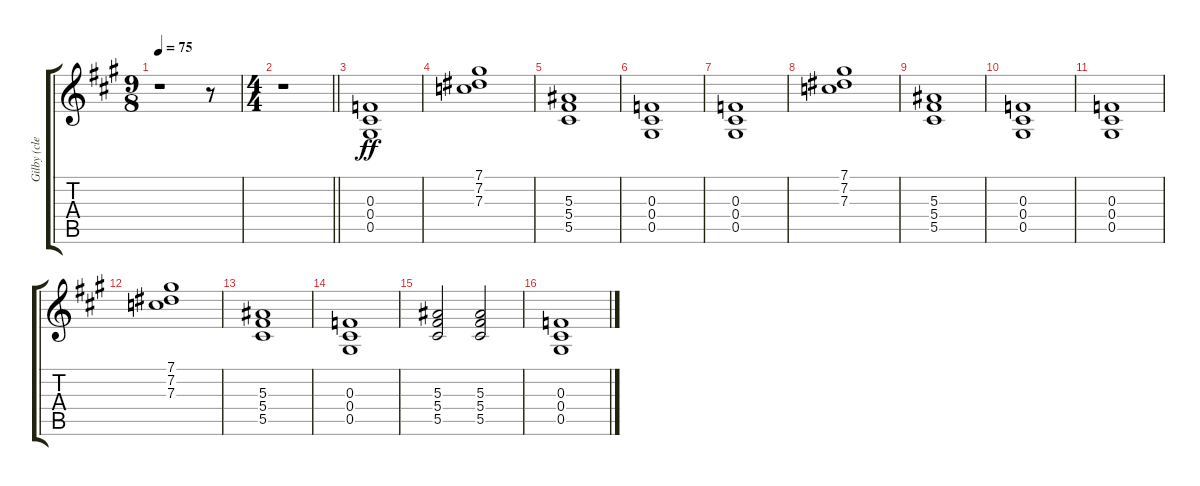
\track ("Gilby (clean)" "Gilby (cle") {instrument electricguitarclean}
\staff {score tabs}
\tuning (Db4 Ab3 F3 Db3 Ab2 Db2) {hide}
\ts (9 8)
\tempo 75
\clef g2
\ks a
r.1{dy ff} r.8 |
\ts (4 4)
\barLineRight lightlight
r.1 |
(0.3 0.4 0.5).1 |
(7.1 7.2 7.3).1 |
(5.3 5.4 5.5).1 |
(0.3 0.4 0.5).1 |
(0.3 0.4 0.5).1 |
(7.1 7.2 7.3).1 |
(5.3 5.4 5.5).1 |
(0.3 0.4 0.5).1 |
(0.3 0.4 0.5).1 |
(7.1 7.2 7.3).1 |
(5.3 5.4 5.5).1 |
(0.3 0.4 0.5).1 |
(5.3 5.4 5.5).2 (5.3 5.4 5.5).2 |
(0.3 0.4 0.5).1
